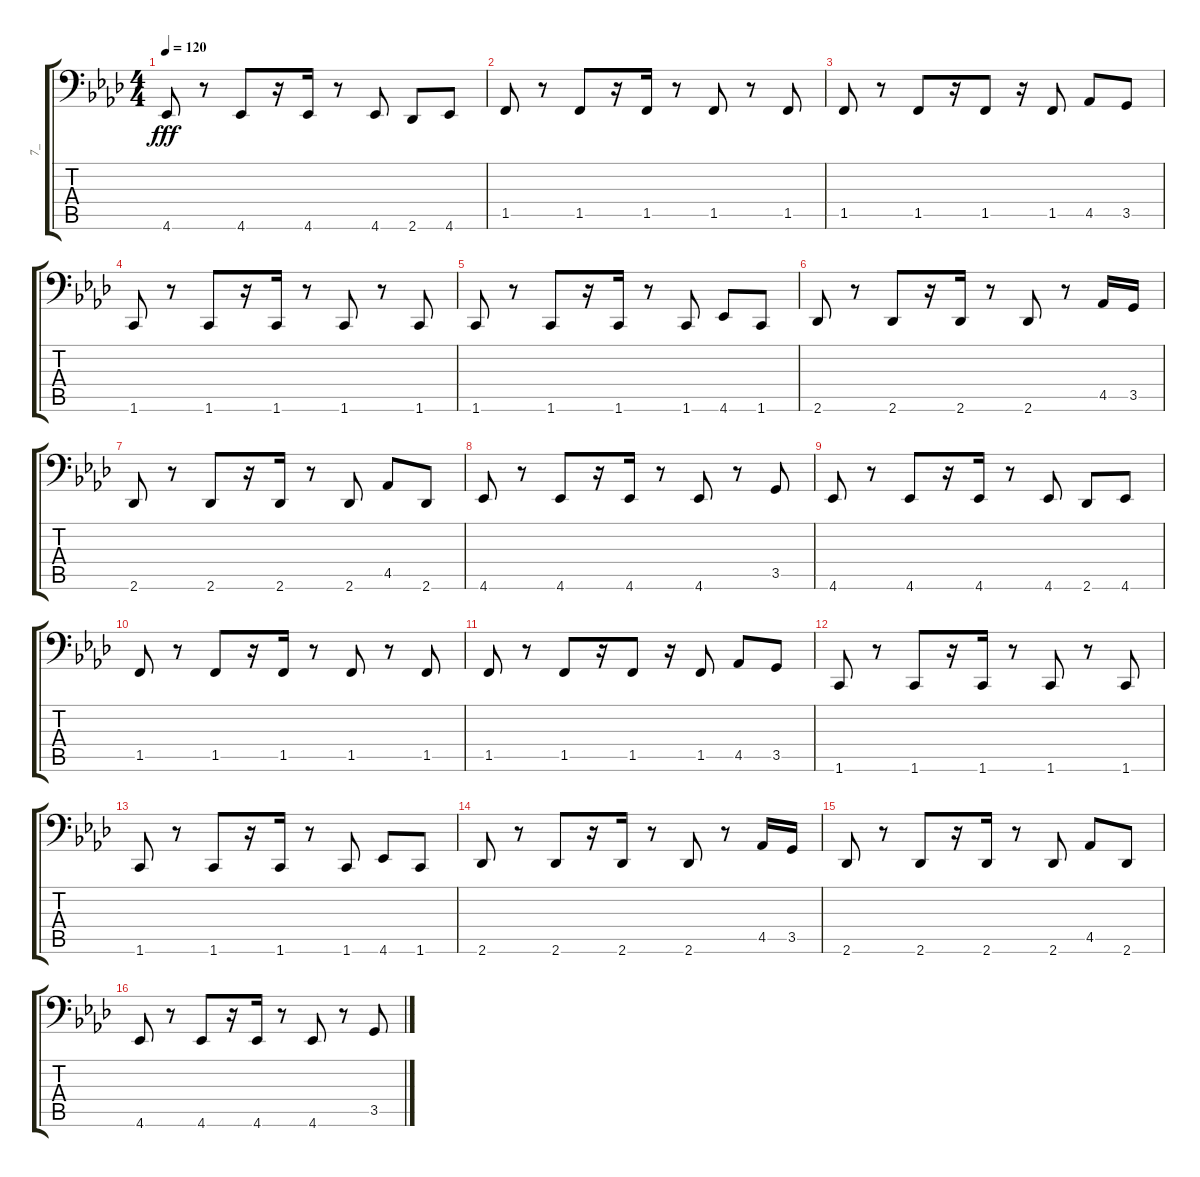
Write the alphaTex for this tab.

\track ("7_" "7_") {instrument electricguitarmuted}
\staff {score tabs}
\tuning (C3 G2 D2 A1 E1 B0) {hide}
\ts (4 4)
\tempo 120
\clef f4
\ks fminor
4.6.8{dy fff} r.8 4.6.8 r.16 4.6.16 r.8 4.6.8 2.6.8 4.6.8 |
1.5.8 r.8 1.5.8 r.16 1.5.16 r.8 1.5.8 r.8 1.5.8 |
1.5.8 r.8 1.5.8 r.16 1.5.8 r.16 1.5.8 4.5.8 3.5.8 |
1.6.8 r.8 1.6.8 r.16 1.6.16 r.8 1.6.8 r.8 1.6.8 |
1.6.8 r.8 1.6.8 r.16 1.6.16 r.8 1.6.8 4.6.8 1.6.8 |
2.6.8 r.8 2.6.8 r.16 2.6.16 r.8 2.6.8 r.8 4.5.16 3.5.16 |
2.6.8 r.8 2.6.8 r.16 2.6.16 r.8 2.6.8 4.5.8 2.6.8 |
4.6.8 r.8 4.6.8 r.16 4.6.16 r.8 4.6.8 r.8 3.5.8 |
4.6.8 r.8 4.6.8 r.16 4.6.16 r.8 4.6.8 2.6.8 4.6.8 |
1.5.8 r.8 1.5.8 r.16 1.5.16 r.8 1.5.8 r.8 1.5.8 |
1.5.8 r.8 1.5.8 r.16 1.5.8 r.16 1.5.8 4.5.8 3.5.8 |
1.6.8 r.8 1.6.8 r.16 1.6.16 r.8 1.6.8 r.8 1.6.8 |
1.6.8 r.8 1.6.8 r.16 1.6.16 r.8 1.6.8 4.6.8 1.6.8 |
2.6.8 r.8 2.6.8 r.16 2.6.16 r.8 2.6.8 r.8 4.5.16 3.5.16 |
2.6.8 r.8 2.6.8 r.16 2.6.16 r.8 2.6.8 4.5.8 2.6.8 |
4.6.8 r.8 4.6.8 r.16 4.6.16 r.8 4.6.8 r.8 3.5.8
